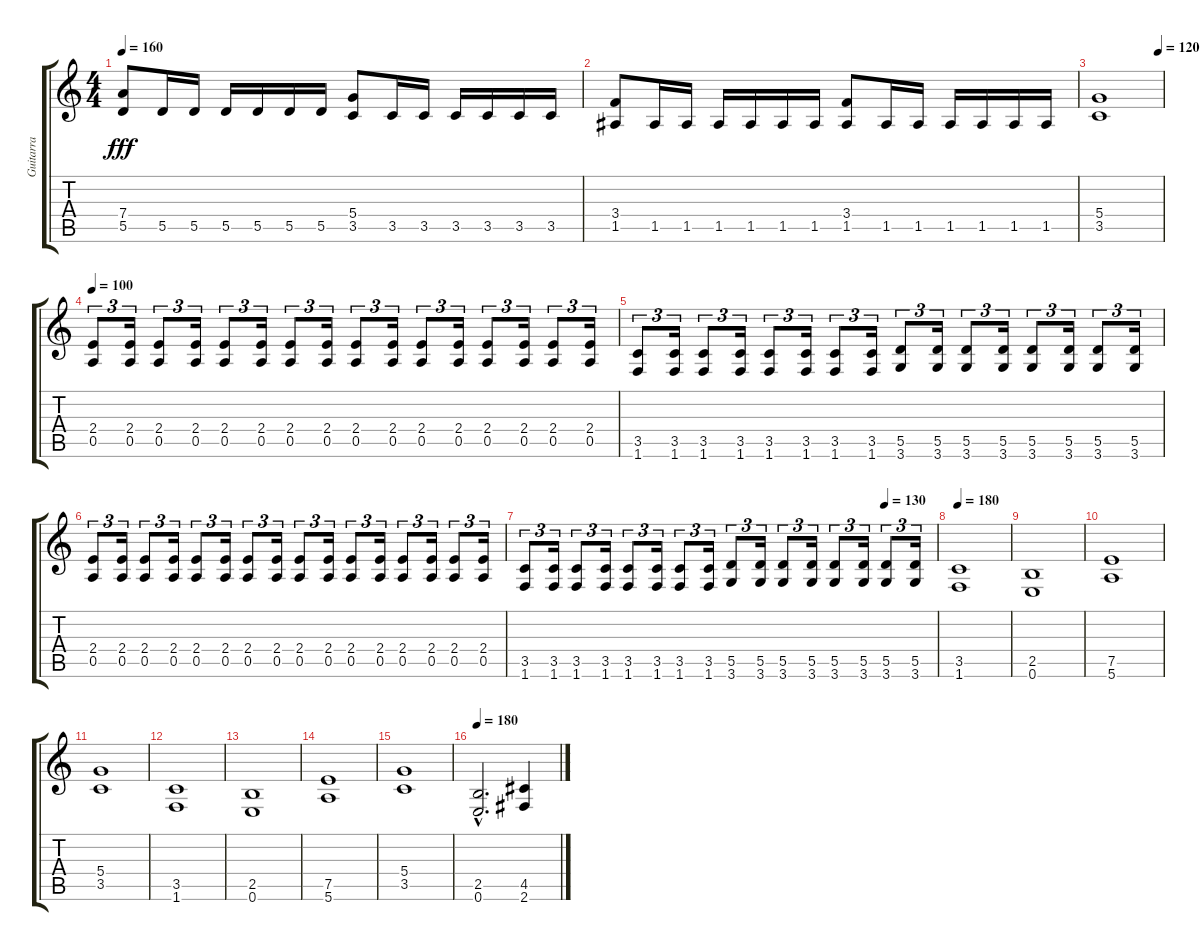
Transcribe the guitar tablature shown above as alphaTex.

\track ("Guitarra" "Guitarra") {instrument distortionguitar}
\staff {score tabs}
\tuning (E4 B3 G3 D3 A2 E2) {hide}
\ts (4 4)
\tempo 160
\clef g2
\ks c
(7.4 5.5).8{dy fff} 5.5.16 5.5.16 5.5.16 5.5.16 5.5.16 5.5.16 (5.4 3.5).8 3.5.16 3.5.16 3.5.16 3.5.16 3.5.16 3.5.16 |
(3.4 1.5).8 1.5.16 1.5.16 1.5.16 1.5.16 1.5.16 1.5.16 (3.4 1.5).8 1.5.16 1.5.16 1.5.16 1.5.16 1.5.16 1.5.16 |
\tempo (120 0.9375)
(5.4 3.5).1 |
\tempo 100
(2.4 0.5).8{tu (3 2)} (2.4 0.5).16{tu (3 2)} (2.4 0.5).8{tu (3 2)} (2.4 0.5).16{tu (3 2)} (2.4 0.5).8{tu (3 2)} (2.4 0.5).16{tu (3 2)} (2.4 0.5).8{tu (3 2)} (2.4 0.5).16{tu (3 2)} (2.4 0.5).8{tu (3 2)} (2.4 0.5).16{tu (3 2)} (2.4 0.5).8{tu (3 2)} (2.4 0.5).16{tu (3 2)} (2.4 0.5).8{tu (3 2)} (2.4 0.5).16{tu (3 2)} (2.4 0.5).8{tu (3 2)} (2.4 0.5).16{tu (3 2)} |
(3.5 1.6).8{tu (3 2)} (3.5 1.6).16{tu (3 2)} (3.5 1.6).8{tu (3 2)} (3.5 1.6).16{tu (3 2)} (3.5 1.6).8{tu (3 2)} (3.5 1.6).16{tu (3 2)} (3.5 1.6).8{tu (3 2)} (3.5 1.6).16{tu (3 2)} (5.5 3.6).8{tu (3 2)} (5.5 3.6).16{tu (3 2)} (5.5 3.6).8{tu (3 2)} (5.5 3.6).16{tu (3 2)} (5.5 3.6).8{tu (3 2)} (5.5 3.6).16{tu (3 2)} (5.5 3.6).8{tu (3 2)} (5.5 3.6).16{tu (3 2)} |
(2.4 0.5).8{tu (3 2)} (2.4 0.5).16{tu (3 2)} (2.4 0.5).8{tu (3 2)} (2.4 0.5).16{tu (3 2)} (2.4 0.5).8{tu (3 2)} (2.4 0.5).16{tu (3 2)} (2.4 0.5).8{tu (3 2)} (2.4 0.5).16{tu (3 2)} (2.4 0.5).8{tu (3 2)} (2.4 0.5).16{tu (3 2)} (2.4 0.5).8{tu (3 2)} (2.4 0.5).16{tu (3 2)} (2.4 0.5).8{tu (3 2)} (2.4 0.5).16{tu (3 2)} (2.4 0.5).8{tu (3 2)} (2.4 0.5).16{tu (3 2)} |
\tempo (130 0.875)
(3.5 1.6).8{tu (3 2)} (3.5 1.6).16{tu (3 2)} (3.5 1.6).8{tu (3 2)} (3.5 1.6).16{tu (3 2)} (3.5 1.6).8{tu (3 2)} (3.5 1.6).16{tu (3 2)} (3.5 1.6).8{tu (3 2)} (3.5 1.6).16{tu (3 2)} (5.5 3.6).8{tu (3 2)} (5.5 3.6).16{tu (3 2)} (5.5 3.6).8{tu (3 2)} (5.5 3.6).16{tu (3 2)} (5.5 3.6).8{tu (3 2)} (5.5 3.6).16{tu (3 2)} (5.5 3.6).8{tu (3 2)} (5.5 3.6).16{tu (3 2)} |
\tempo 180
(3.5 1.6).1 |
(2.5 0.6).1 |
(7.5 5.6).1 |
(5.4 3.5).1 |
(3.5 1.6).1 |
(2.5 0.6).1 |
(7.5 5.6).1 |
(5.4 3.5).1 |
\tempo 180
(2.5{hac} 0.6{hac}).2{d} (4.5 2.6).4
